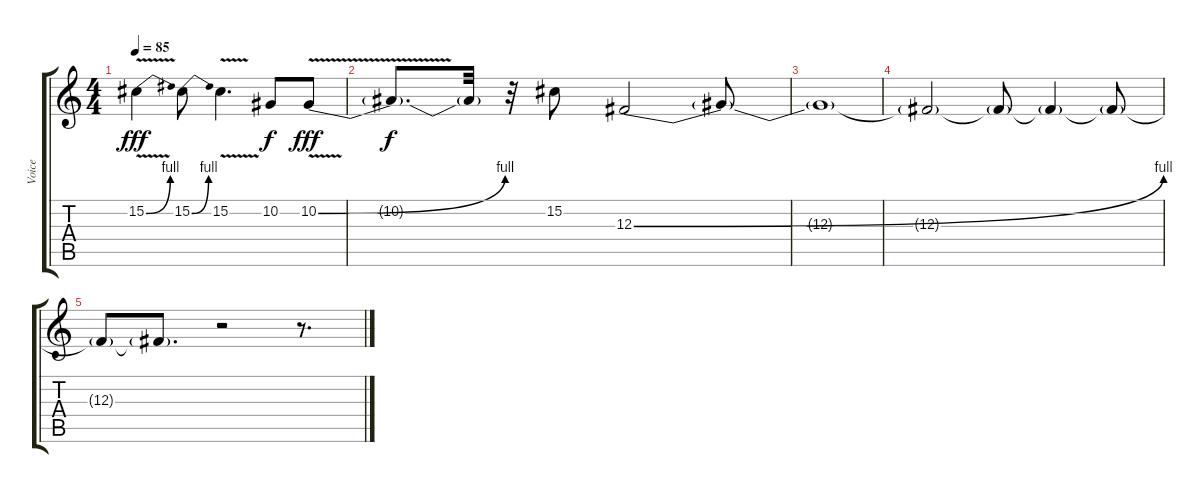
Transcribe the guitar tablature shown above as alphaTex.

\track ("Voice" "Voice") {instrument lead2sawtooth}
\staff {score tabs}
\tuning (Eb4 Bb3 Gb3 Db3 Ab2 Eb2) {hide}
\ts (4 4)
\tempo 85
\clef g2
\ks c
15.2{be (bend 0 0 60 4) v}.4{dy fff} 15.2{be (bend 0 0 60 4)}.8 15.2{v}.4{d} 10.2.8{dy f} 10.2{be (bend 0 0 60 4) v}.8{dy fff} |
10.2{t}.8{d dy f} 10.2{t}.32 r.32 15.2.8 12.3{be (bend 0 0 60 4)}.2{volume 15} 12.3{t}.8 |
12.3{t}.1{volume 4} |
12.3{t}.2{volume 16} 12.3{t}.8 12.3{t}.4 12.3{t}.8 |
12.3{t}.8 12.3{t}.8{d} r.2 r.8{d}
